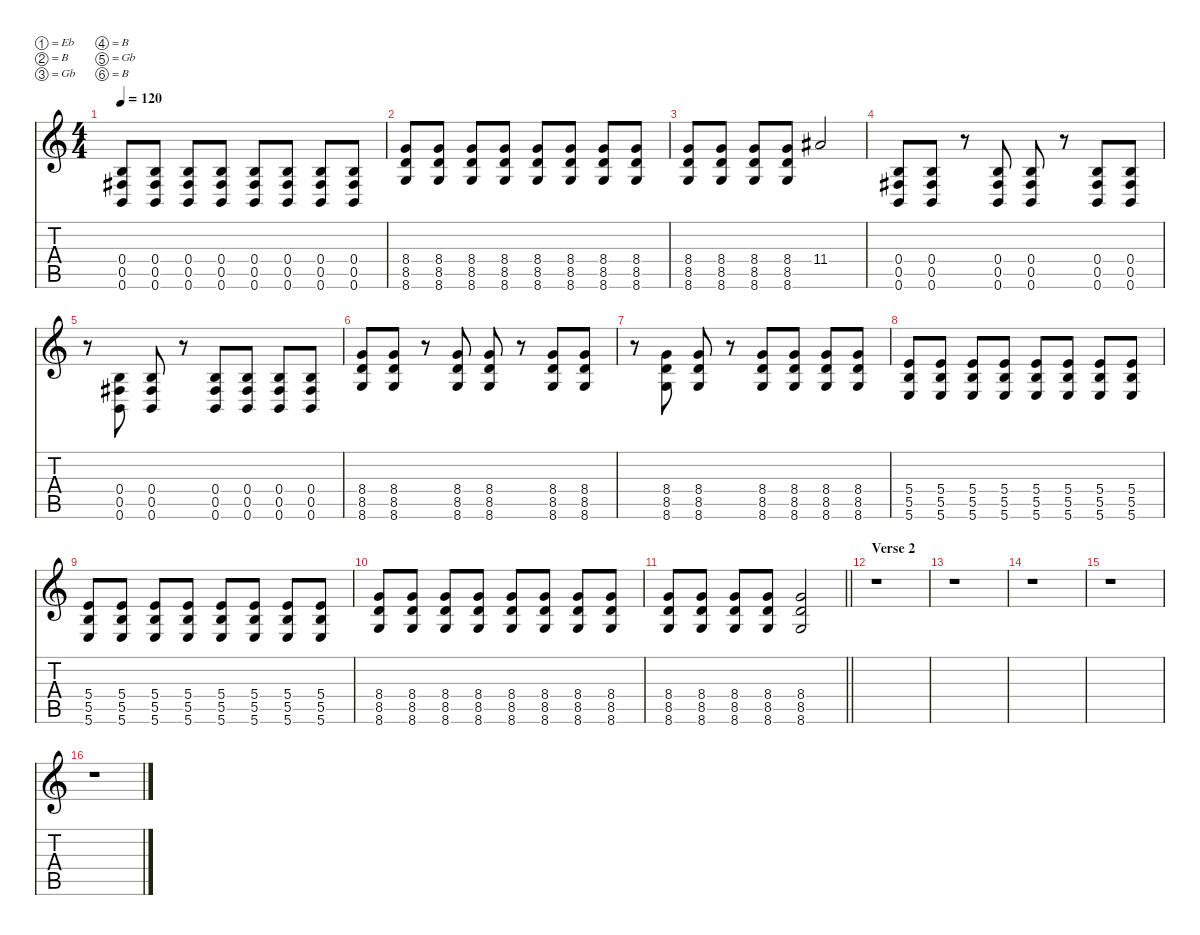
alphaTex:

\defaultSystemsLayout 4
\hideDynamics
\bracketExtendMode nobrackets
\singleTrackTrackNamePolicy hidden
\multiTrackTrackNamePolicy hidden
\firstSystemTrackNameMode fullname
\firstSystemTrackNameOrientation horizontal
\otherSystemsTrackNameOrientation horizontal
\track ("Rhythm Guitar" "dist.guit.") {instrument distortionguitar}
\staff {score tabs}
\tuning (Eb4 B3 Gb3 B2 Gb2 B1)
\ts (4 4)
\tempo 120
\clef g2
\ks c
(0.4 0.5{acc #} 0.6).8{dy f beam Up} (0.4 0.5{acc #} 0.6).8{beam Up} (0.4 0.5{acc #} 0.6).8{beam Up} (0.4 0.5{acc #} 0.6).8{beam Up} (0.4 0.5{acc #} 0.6).8{beam Up} (0.4 0.5{acc #} 0.6).8{beam Up} (0.4 0.5{acc #} 0.6).8{beam Up} (0.4 0.5{acc #} 0.6).8{beam Up} |
(8.4 8.5 8.6).8{beam Up} (8.4 8.5 8.6).8{beam Up} (8.4 8.5 8.6).8{beam Up} (8.4 8.5 8.6).8{beam Up} (8.4 8.5 8.6).8{beam Up} (8.4 8.5 8.6).8{beam Up} (8.4 8.5 8.6).8{beam Up} (8.4 8.5 8.6).8{beam Up} |
(8.4 8.5 8.6).8{beam Up} (8.4 8.5 8.6).8{beam Up} (8.4 8.5 8.6).8{beam Up} (8.4 8.5 8.6).8{beam Up} 11.4{acc #}.2{beam Up} |
(0.4 0.5{acc #} 0.6).8{beam Up} (0.4 0.5{acc #} 0.6).8{beam Up} r.8{beam Up} (0.4 0.5{acc #} 0.6).8{beam Up} (0.4 0.5{acc #} 0.6).8{beam Up} r.8{beam Up} (0.4 0.5{acc #} 0.6).8{beam Up} (0.4 0.5{acc #} 0.6).8{beam Up} |
r.8{beam Down} (0.4 0.5{acc #} 0.6).8{beam Up} (0.4 0.5{acc #} 0.6).8{beam Up} r.8{beam Up} (0.4 0.5{acc #} 0.6).8{beam Up} (0.4 0.5{acc #} 0.6).8{beam Up} (0.4 0.5{acc #} 0.6).8{beam Up} (0.4 0.5{acc #} 0.6).8{beam Up} |
(8.4 8.5 8.6).8{beam Up} (8.4 8.5 8.6).8{beam Up} r.8{beam Up} (8.4 8.5 8.6).8{beam Up} (8.4 8.5 8.6).8{beam Up} r.8{beam Up} (8.4 8.5 8.6).8{beam Up} (8.4 8.5 8.6).8{beam Up} |
r.8{beam Down} (8.4 8.5 8.6).8{beam Up} (8.4 8.5 8.6).8{beam Up} r.8{beam Up} (8.4 8.5 8.6).8{beam Up} (8.4 8.5 8.6).8{beam Up} (8.4 8.5 8.6).8{beam Up} (8.4 8.5 8.6).8{beam Up} |
(5.4 5.5 5.6).8{beam Up} (5.4 5.5 5.6).8{beam Up} (5.4 5.5 5.6).8{beam Up} (5.4 5.5 5.6).8{beam Up} (5.4 5.5 5.6).8{beam Up} (5.4 5.5 5.6).8{beam Up} (5.4 5.5 5.6).8{beam Up} (5.4 5.5 5.6).8{beam Up} |
(5.4 5.5 5.6).8{beam Up} (5.4 5.5 5.6).8{beam Up} (5.4 5.5 5.6).8{beam Up} (5.4 5.5 5.6).8{beam Up} (5.4 5.5 5.6).8{beam Up} (5.4 5.5 5.6).8{beam Up} (5.4 5.5 5.6).8{beam Up} (5.4 5.5 5.6).8{beam Up} |
(8.4 8.5 8.6).8{beam Up} (8.4 8.5 8.6).8{beam Up} (8.4 8.5 8.6).8{beam Up} (8.4 8.5 8.6).8{beam Up} (8.4 8.5 8.6).8{beam Up} (8.4 8.5 8.6).8{beam Up} (8.4 8.5 8.6).8{beam Up} (8.4 8.5 8.6).8{beam Up} |
\barLineRight lightlight
(8.4 8.5 8.6).8{beam Up} (8.4 8.5 8.6).8{beam Up} (8.4 8.5 8.6).8{beam Up} (8.4 8.5 8.6).8{beam Up} (8.4 8.5 8.6).2{beam Up} |
\section ("" "Verse 2")
r.1{beam Down} |
r.1{beam Down} |
r.1{beam Down} |
r.1{beam Down} |
r.1{beam Down}
